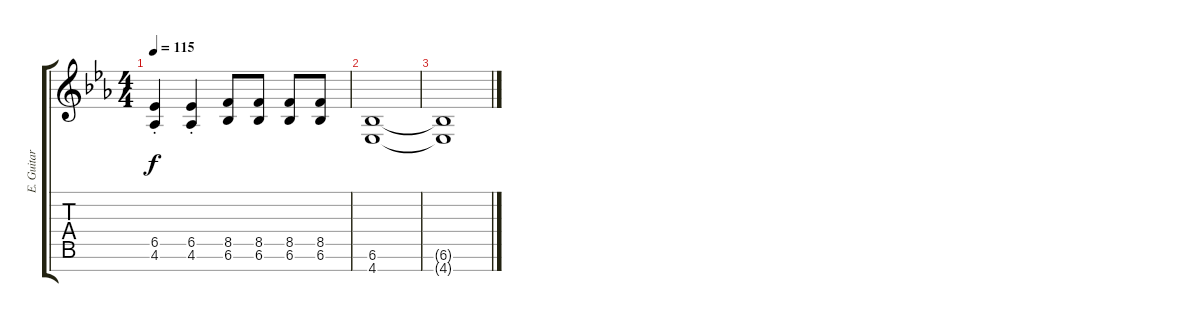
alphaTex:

\track ("E. Guitar II" "E. Guitar ") {instrument overdrivenguitar}
\staff {score tabs}
\tuning (E4 B3 G3 D3 A2 E2 B1) {hide}
\ts (4 4)
\tempo 115
\clef g2
\ks eb
(6.5{st} 4.6{st}).4{dy f} (6.5{st} 4.6{st}).4 (8.5 6.6).8 (8.5 6.6).8 (8.5 6.6).8 (8.5 6.6).8 |
(6.6 4.7).1 |
(6.6{t} 4.7{t}).1
